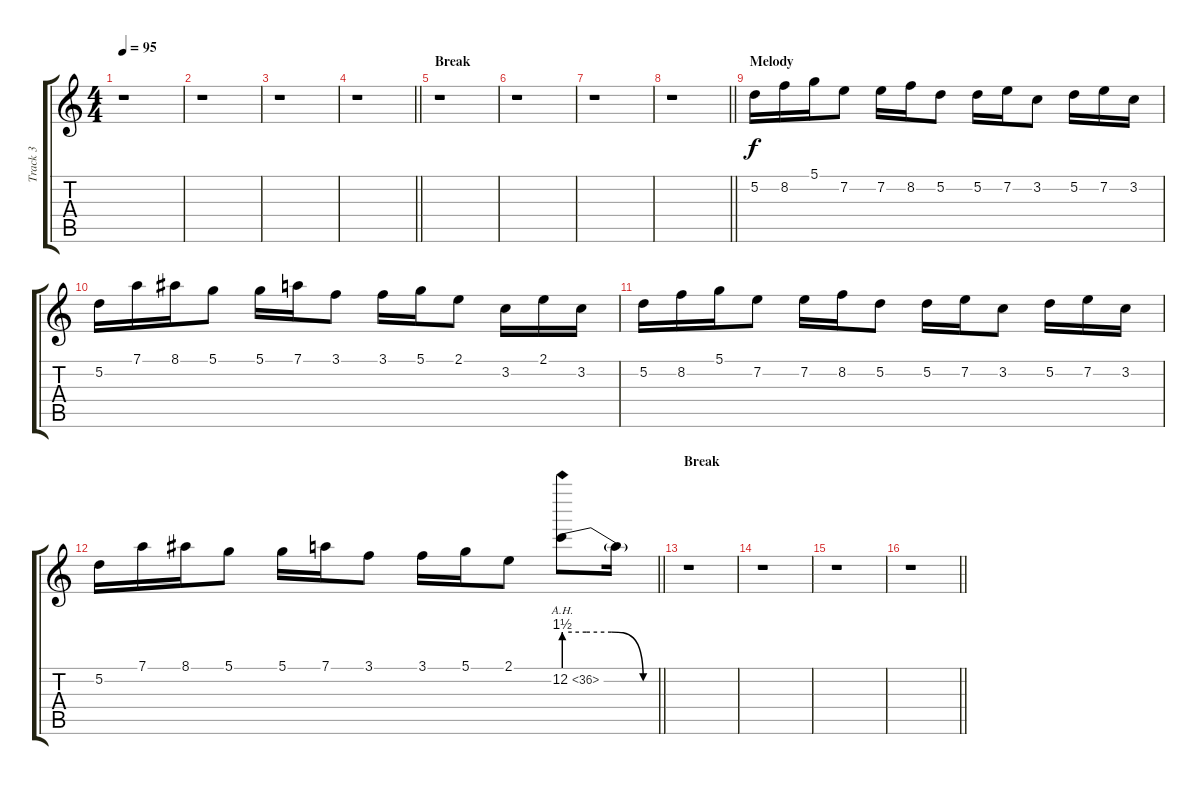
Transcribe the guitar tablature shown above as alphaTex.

\track ("Track 3" "Track 3") {instrument distortionguitar}
\staff {score tabs}
\tuning (D4 A3 F3 C3 G2 C2) {hide}
\ts (4 4)
\tempo 95
\clef g2
\ks c
r.1{dy f} |
r.1 |
r.1 |
\barLineRight lightlight
r.1 |
\section ("" "Break")
r.1 |
r.1 |
r.1 |
\barLineRight lightlight
r.1 |
\section ("" "Melody")
5.2.16 8.2.16 5.1.16 7.2.8 7.2.16 8.2.16 5.2.8 5.2.16 7.2.16 3.2.8 5.2.16 7.2.16 3.2.16 |
5.2.16 7.1.16 8.1.16 5.1.8 5.1.16 7.1.16 3.1.8 3.1.16 5.1.16 2.1.8 3.2.16 2.1.16 3.2.16 |
5.2.16 8.2.16 5.1.16 7.2.8 7.2.16 8.2.16 5.2.8 5.2.16 7.2.16 3.2.8 5.2.16 7.2.16 3.2.16 |
\barLineRight lightlight
5.2.16 7.1.16 8.1.16 5.1.8 5.1.16 7.1.16 3.1.8 3.1.16 5.1.16 2.1.8 12.2{be (custom 0 6 14 6 30 6 50 0 52 0 60 0) ah 24}.8 12.2{t}.16 |
\section ("" "Break")
r.1 |
r.1 |
r.1 |
\barLineRight lightlight
r.1
